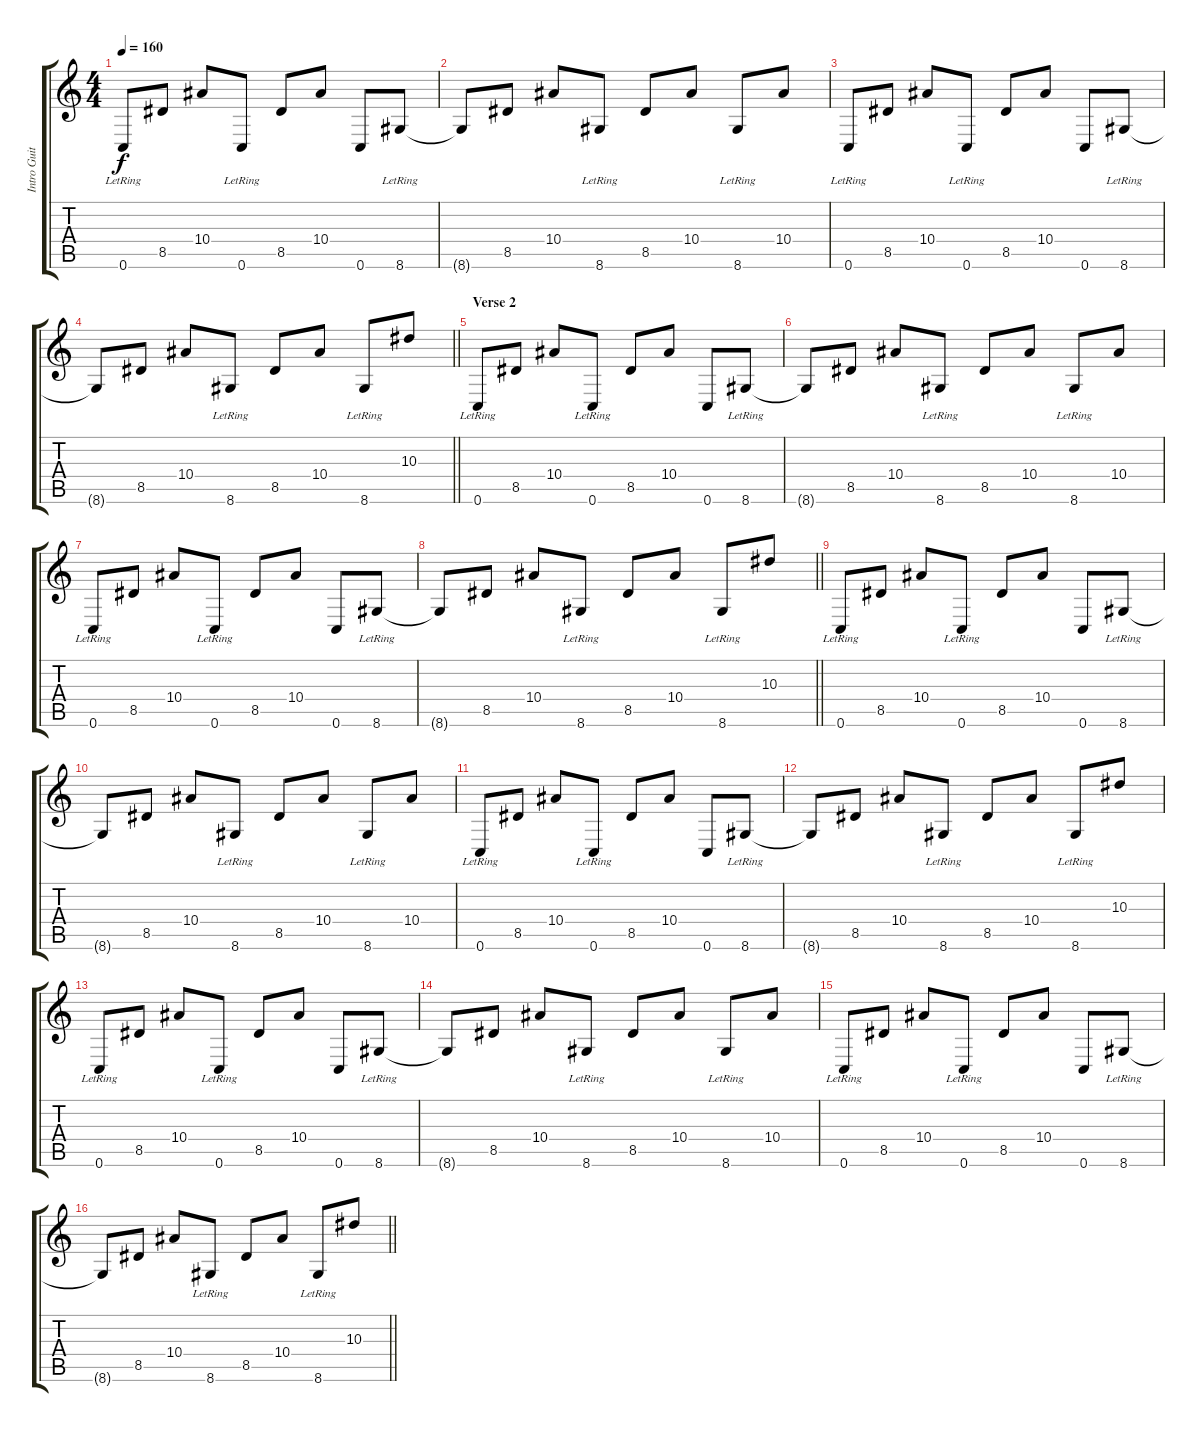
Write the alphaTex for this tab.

\track ("Intro Guitar" "Intro Guit") {instrument electricguitarclean}
\staff {score tabs}
\tuning (D4 A3 F3 C3 G2 C2) {hide}
\ts (4 4)
\tempo 160
\clef g2
\ks c
0.6{lr}.8{dy f} 8.5.8 10.4.8 0.6{lr}.8 8.5.8 10.4.8 0.6.8 8.6{lr}.8 |
8.6{t}.8 8.5.8 10.4.8 8.6{lr}.8 8.5.8 10.4.8 8.6{lr}.8 10.4.8 |
0.6{lr}.8 8.5.8 10.4.8 0.6{lr}.8 8.5.8 10.4.8 0.6.8 8.6{lr}.8 |
\barLineRight lightlight
8.6{t}.8 8.5.8 10.4.8 8.6{lr}.8 8.5.8 10.4.8 8.6{lr}.8 10.3.8 |
\section ("" "Verse 2")
0.6{lr}.8 8.5.8 10.4.8 0.6{lr}.8 8.5.8 10.4.8 0.6.8 8.6{lr}.8 |
8.6{t}.8 8.5.8 10.4.8 8.6{lr}.8 8.5.8 10.4.8 8.6{lr}.8 10.4.8 |
0.6{lr}.8 8.5.8 10.4.8 0.6{lr}.8 8.5.8 10.4.8 0.6.8 8.6{lr}.8 |
\barLineRight lightlight
8.6{t}.8 8.5.8 10.4.8 8.6{lr}.8 8.5.8 10.4.8 8.6{lr}.8 10.3.8 |
0.6{lr}.8 8.5.8 10.4.8 0.6{lr}.8 8.5.8 10.4.8 0.6.8 8.6{lr}.8 |
8.6{t}.8 8.5.8 10.4.8 8.6{lr}.8 8.5.8 10.4.8 8.6{lr}.8 10.4.8 |
0.6{lr}.8 8.5.8 10.4.8 0.6{lr}.8 8.5.8 10.4.8 0.6.8 8.6{lr}.8 |
8.6{t}.8 8.5.8 10.4.8 8.6{lr}.8 8.5.8 10.4.8 8.6{lr}.8 10.3.8 |
0.6{lr}.8 8.5.8 10.4.8 0.6{lr}.8 8.5.8 10.4.8 0.6.8 8.6{lr}.8 |
8.6{t}.8 8.5.8 10.4.8 8.6{lr}.8 8.5.8 10.4.8 8.6{lr}.8 10.4.8 |
0.6{lr}.8 8.5.8 10.4.8 0.6{lr}.8 8.5.8 10.4.8 0.6.8 8.6{lr}.8 |
\barLineRight lightlight
8.6{t}.8 8.5.8 10.4.8 8.6{lr}.8 8.5.8 10.4.8 8.6{lr}.8 10.3.8
